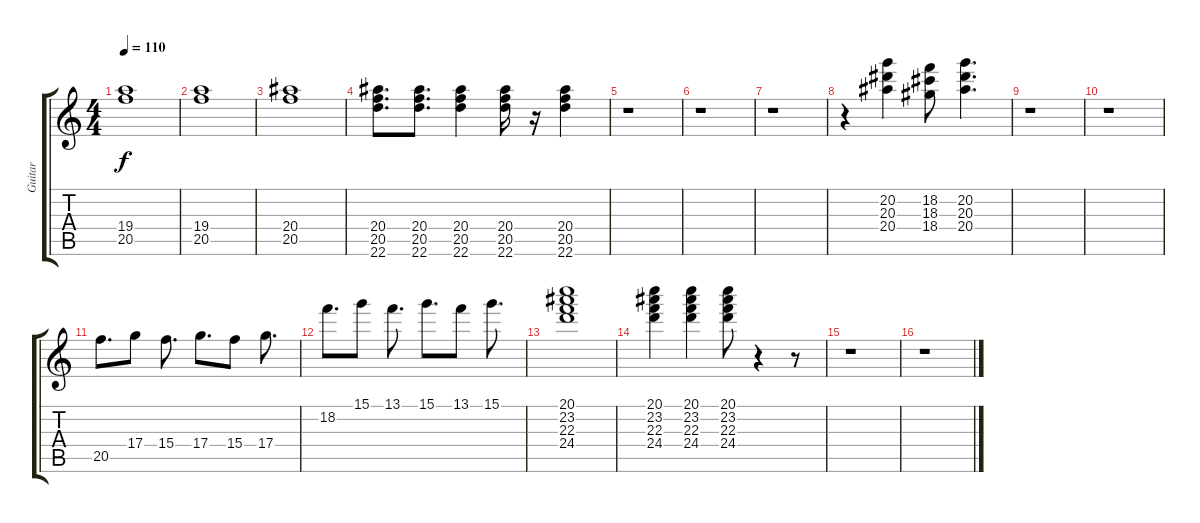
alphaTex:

\track ("Guitar" "Guitar") {instrument electricguitarclean}
\staff {score tabs}
\tuning (E4 B3 G3 D3 A2 E2) {hide}
\ts (4 4)
\tempo 110
\clef g2
\ks c
(19.4 20.5).1{dy f} |
(19.4 20.5).1 |
(20.4 20.5).1 |
(20.4 20.5 22.6).8{d} (20.4 20.5 22.6).8{d} (20.4 20.5 22.6).4 (20.4 20.5 22.6).16 r.16 (20.4 20.5 22.6).4 |
r.1 |
r.1 |
r.1 |
r.4 (20.2 20.3 20.4).4 (18.2 18.3 18.4).8 (20.2 20.3 20.4).4{d} |
r.1 |
r.1 |
20.5.8{d} 17.4.8 15.4.8{d} 17.4.8{d} 15.4.8 17.4.8{d} |
18.2.8{d} 15.1.8 13.1.8{d} 15.1.8{d} 13.1.8 15.1.8{d} |
(20.1 23.2 22.3 24.4).1 |
(20.1 23.2 22.3 24.4).4 (20.1 23.2 22.3 24.4).4 (20.1 23.2 22.3 24.4).8 r.4 r.8 |
r.1 |
r.1
